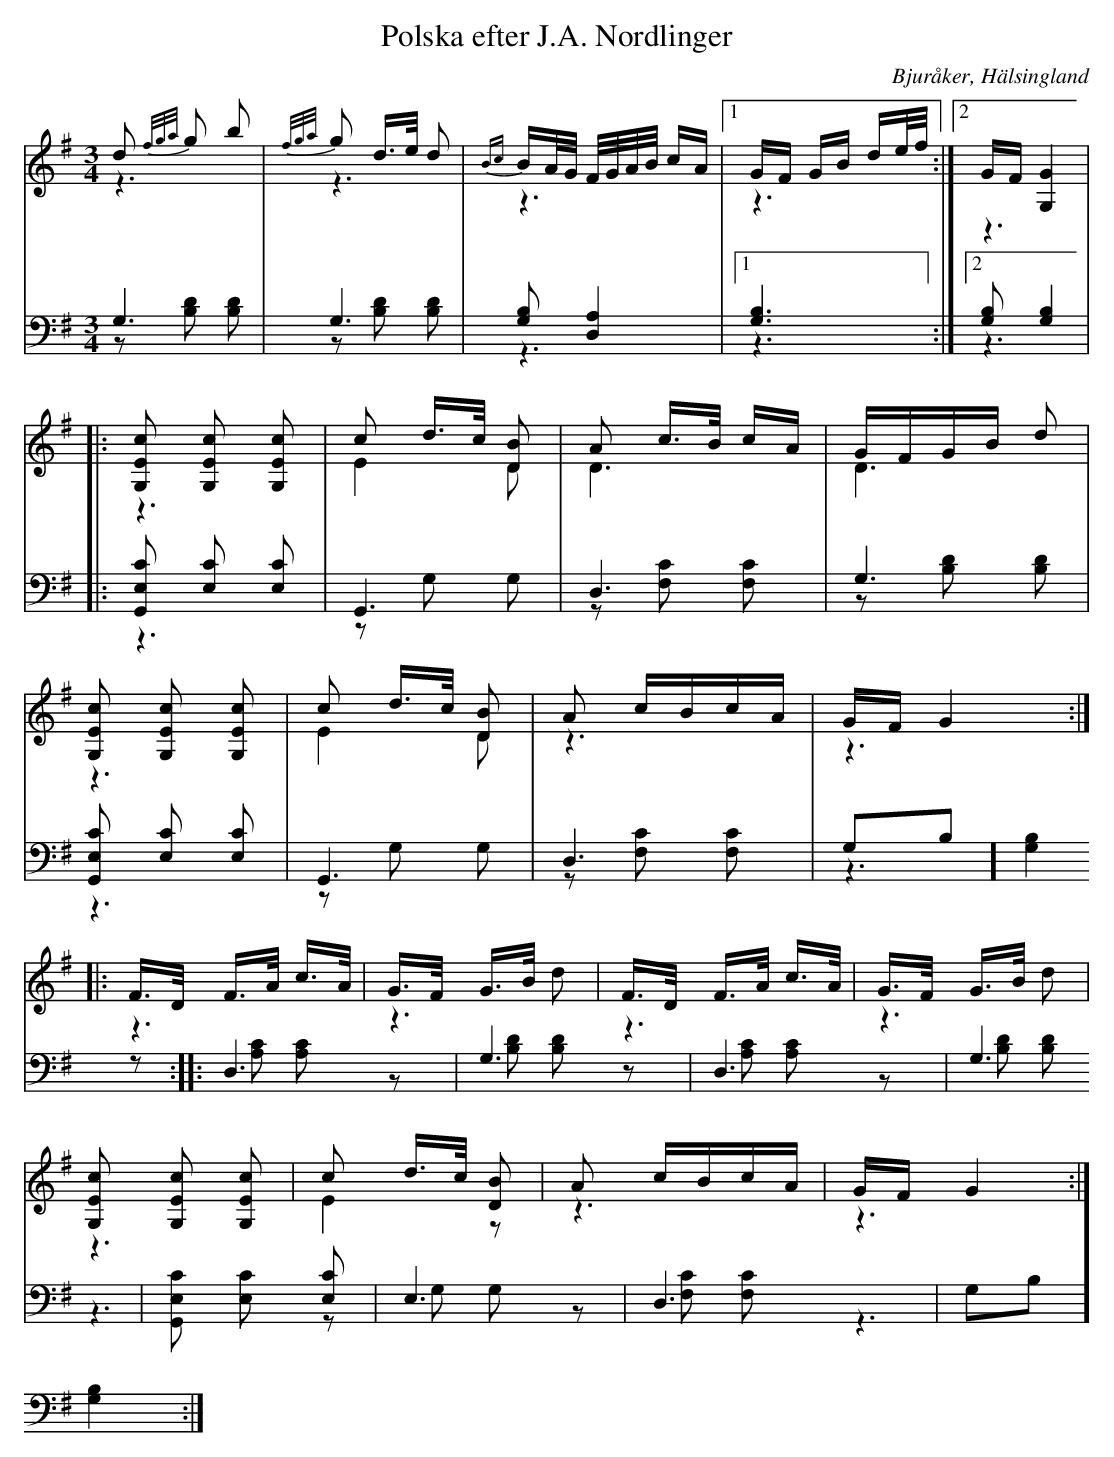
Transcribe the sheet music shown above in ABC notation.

X:1
T: Polska efter J.A. Nordlinger
O: Bjuråker, Hälsingland
M: 3/4
L: 1/16
K: G
V:1
V:2 merge
V:3
V:4 merge
V:1
d2 {f/g/a/}g2 b2 |{f/g/a/}g2 d>e d2|{Bc}BA/G/ F/G/A/B/ cA|1 GF GB de/f/ :|2 GF[G,4G4]|
|:[G,2E2c2] [G,2E2c2] [G,2E2c2]|c2 d>c [D2B2]|A2 c>B cA|GFGB d2|
[G,2E2c2] [G,2E2c2] [G,2E2c2]|c2 d>c [D2B2]|A2 cBcA|GF G4:|
|:F>D F>A c>A|G>F G>B d2|F>D F>A c>A|G>F G>B d2|
[G,2E2c2] [G,2E2c2] [G,2E2c2]|c2 d>c [D2B2]|A2 cBcA|GF G4:|
V:2
z6 |z6 |z6 |1 z6 :|2 z6 |
|:z6 |E4 D2 |D6 |D6 |
z6 |E4 D2 |z6 |z6 :|
|:z6 |z6 |z6 |z6 |
z6 |E4 z2 |z6 |z6 :|
V:3 clef=bass
G,6 |G,6 |[G,2B,2] [D,4A,4] |1 [G,6B,6] :|2 [G,2B,2] [G,4B,4] |
|:[G,,2E,2C2] [E,2C2] [E,2C2]|G,,6 |D,6 |G,6 |
[G,,2E,2C2] [E,2C2] [E,2C2]|G,,6 |D,6 |G,2B,2] [G,4B,4] :|
|:D,6 |G,6 |D,6 |G,6 |
[G,,2E,2C2] [E,2C2] [E,2C2]|E,6 |D,6 |G,2B,2] [G,4B,4] :|
V:4 clef=bass
z2 [B,2D2] [B,2D2]|z2 [B,2D2] [B,2D2]|z6 |1 z6 :|2 z6 |
|:z6 |z2 G,2 G,2|z2 [F,2C2] [F,2C2] |z2 [B,2D2] [B,2D2]|
z6 |z2 G,2 G,2|z2 [F,2C2] [F,2C2] |z6 :|
|:z2 [A,2C2] [A,2C2]|z2 [B,2D2] [B,2D2]|z2 [A,2C2] [A,2C2]|z2 [B,2D2] [B,2D2] |
z6 |z2 G,2 G,2|z2 [F,2C2] [F,2C2]|z6 :|
